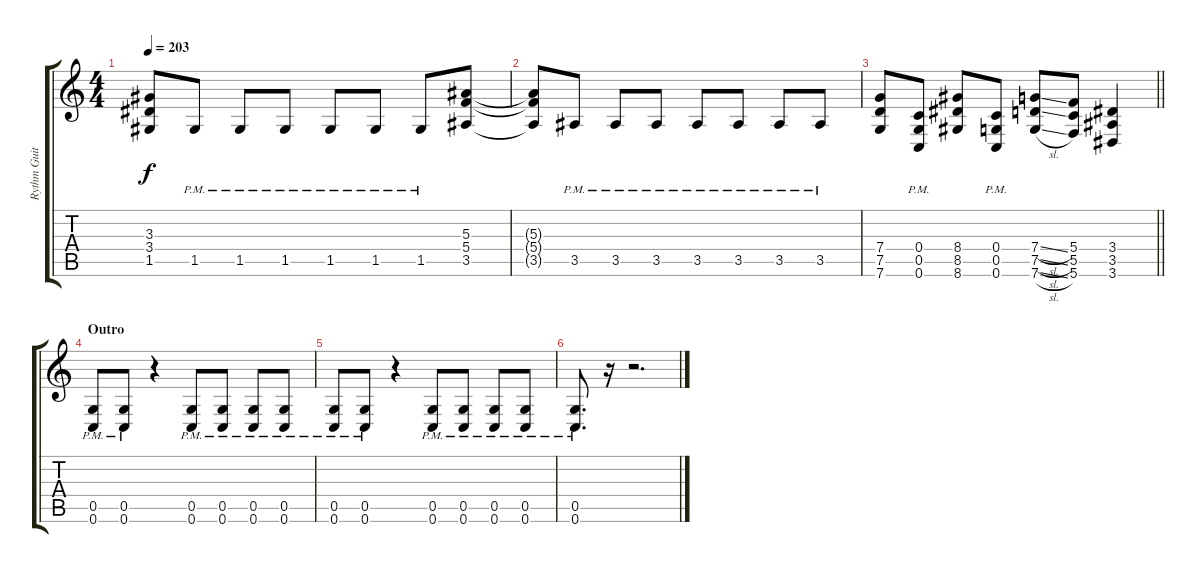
\track ("Rythm Guitar II" "Rythm Guit") {instrument overdrivenguitar}
\staff {score tabs}
\tuning (D4 A3 F3 C3 G2 C2) {hide}
\ts (4 4)
\tempo 203
\clef g2
\ks c
(3.3{t} 3.4{t} 1.5{t}).8{dy f} 1.5{pm}.8 1.5{pm}.8 1.5{pm}.8 1.5{pm}.8 1.5{pm}.8 1.5{pm}.8 (5.3 5.4 3.5).8 |
(5.3{t} 5.4{t} 3.5{t}).8 3.5{pm}.8 3.5{pm}.8 3.5{pm}.8 3.5{pm}.8 3.5{pm}.8 3.5{pm}.8 3.5{pm}.8 |
\barLineRight lightlight
(7.4 7.5 7.6).8 (0.4{pm} 0.5{pm} 0.6{pm}).8 (8.4 8.5 8.6).8 (0.4{pm} 0.5{pm} 0.6{pm}).8 (7.4{sl} 7.5{sl} 7.6{sl}).8 (5.4 5.5 5.6).8 (3.4 3.5 3.6).4 |
\section ("" "Outro")
(0.5{pm} 0.6{pm}).8 (0.5{pm} 0.6{pm}).8 r.4 (0.5{pm} 0.6{pm}).8 (0.5{pm} 0.6{pm}).8 (0.5{pm} 0.6{pm}).8 (0.5{pm} 0.6{pm}).8 |
(0.5{pm} 0.6{pm}).8 (0.5{pm} 0.6{pm}).8 r.4 (0.5{pm} 0.6{pm}).8 (0.5{pm} 0.6{pm}).8 (0.5{pm} 0.6{pm}).8 (0.5{pm} 0.6{pm}).8 |
(0.5{pm} 0.6{pm}).8{d} r.16 r.2{d}
